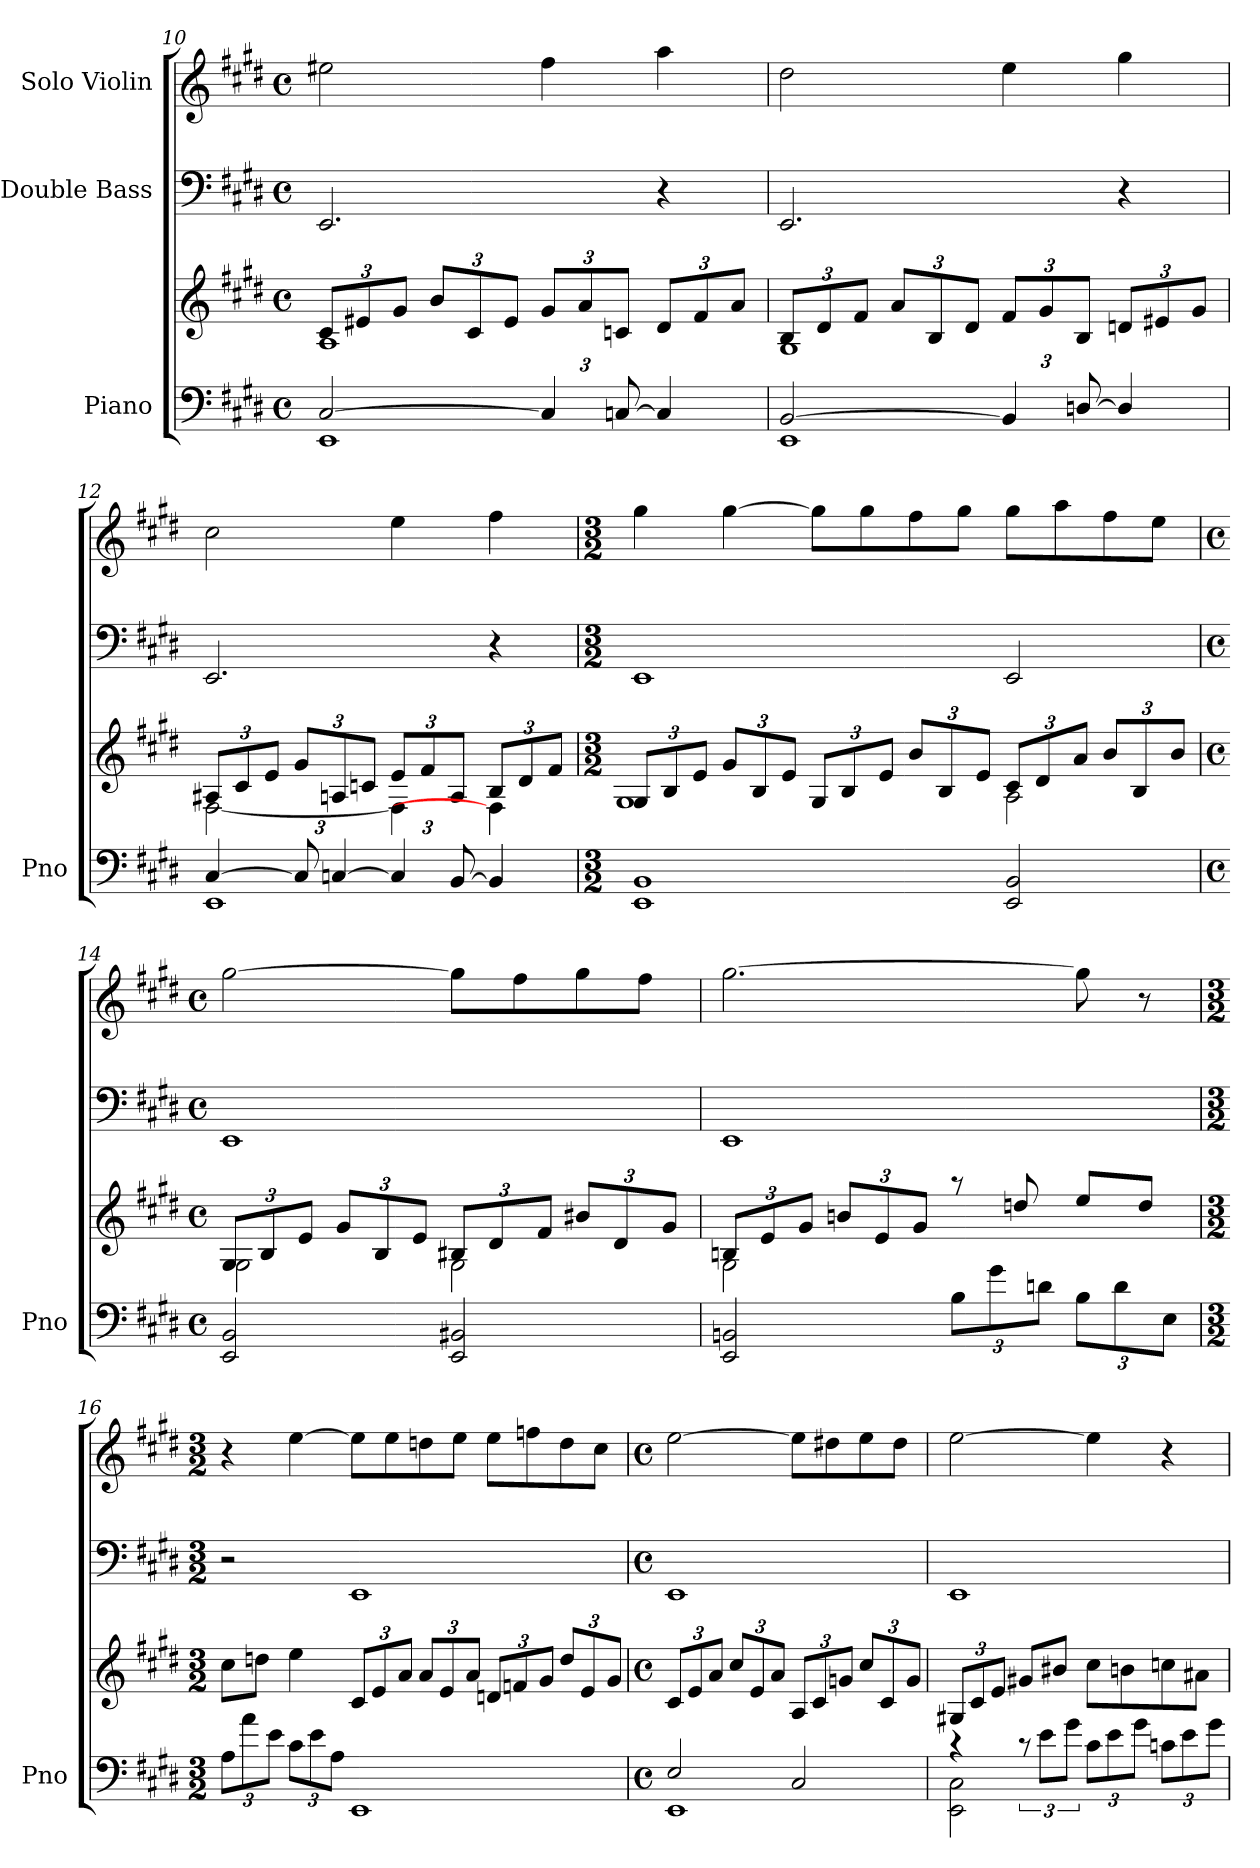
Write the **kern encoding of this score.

**kern	**kern	**kern	**kern
*part3	*part3	*part2	*part1
*staff4	*staff3	*staff2	*staff1
*I"Piano	*	*I"Double Bass	*I"Solo Violin
*I'Pno	*	*	*
*clefF4	*clefG2	*clefF4	*clefG2
*	*	*ITrd7c12	*
*k[f#c#g#d#]	*k[f#c#g#d#]	*k[f#c#g#d#]	*k[f#c#g#d#]
*E:	*E:	*E:	*E:
*M4/4	*M4/4	*M4/4	*M4/4
*met(c)	*met(c)	*met(c)	*met(c)
=10	=10	=10	=10
*^	*^	*	*
[>2C#/	1EE	12c#/L	1A	2.EEE/	2ee#X\
.	.	12e#X/	.	.	.
.	.	12g#/J	.	.	.
.	.	12b/L	.	.	.
.	.	12c#/	.	.	.
.	.	12e#/J	.	.	.
*Xbrackettup	*	*	*	*	*
6C#/]	.	12g#/L	.	.	4ff#\
.	.	12a/	.	.	.
[>12Cn/	.	12cn/J	.	.	.
4C/]	.	12d#/L	.	4r	4aa\
.	.	12f#/	.	.	.
.	.	12a/J	.	.	.
=11	=11	=11	=11	=11	=11
[>2BB/	1EE	12B/L	1G#	2.EEE/	2dd#\
.	.	12d#/	.	.	.
.	.	12f#/J	.	.	.
.	.	12a/L	.	.	.
.	.	12B/	.	.	.
.	.	12d#/J	.	.	.
6BB/]	.	12f#/L	.	.	4ee\
.	.	12g#/	.	.	.
[>12Dn/	.	12B/J	.	.	.
4D/]	.	12dn/L	.	4r	4gg#\
.	.	12e#X/	.	.	.
.	.	12g#/J	.	.	.
=12	=12	=12	=12	=12	=12
[>4C#/	1EE	12A#X/L	[<2F#\	2.EEE/	2cc#\
.	.	12c#/	.	.	.
.	.	12e/J	.	.	.
12C#/]	.	12g#/L	.	.	.
[>6Cn/	.	12An/	.	.	.
.	.	12cn/J	.	.	.
6C/]	.	12e/L	4F#\]	.	4ee\
.	.	12f#/	.	.	.
[>12BB/	.	12A/J	.	.	.
4BB/]	.	12B/L	4F#\]	4r	4ff#\
.	.	12d#/	.	.	.
.	.	12f#/J	.	.	.
*v	*v	*	*	*	*
!!LO:PB:g=z
=13	=13	=13	=13	=13
*M3/2	*M3/2	*	*M3/2	*M3/2
1EE 1BB	12G#/L	1G#	1EEE	4gg#\
.	12B/	.	.	.
.	12e/J	.	.	.
.	12g#/L	.	.	[4gg#\
.	12B/	.	.	.
.	12e/J	.	.	.
.	12G#/L	.	.	8gg#\L]
.	12B/	.	.	.
.	.	.	.	8gg#\
.	12e/J	.	.	.
.	12b/L	.	.	8ff#\
.	12B/	.	.	.
.	.	.	.	8gg#\J
.	12e/J	.	.	.
2EE/ 2BB/	12c#/L	2A\	2EEE/	8gg#\L
.	12d#/	.	.	.
.	.	.	.	8aa\
.	12a/J	.	.	.
.	12b/L	.	.	8ff#\
.	12B/	.	.	.
.	.	.	.	8ee\J
.	12b/J	.	.	.
=14	=14	=14	=14	=14
*M4/4	*M4/4	*	*M4/4	*M4/4
*met(c)	*met(c)	*	*met(c)	*met(c)
2EE/ 2BB/	12G#/L	2G#\	1EEE	[2gg#\
.	12B/	.	.	.
.	12e/J	.	.	.
.	12g#/L	.	.	.
.	12B/	.	.	.
.	12e/J	.	.	.
2EE/ 2BB#X/	12B#X/L	2G#\	.	8gg#\L]
.	12d#/	.	.	.
.	.	.	.	8ff#\
.	12f#/J	.	.	.
.	12b#X/L	.	.	8gg#\
.	12d#/	.	.	.
.	.	.	.	8ff#\J
.	12g#/J	.	.	.
=15	=15	=15	=15	=15
2EE/ 2BBn/	12Bn/L	2G#\	1EEE	[2.gg#\
.	12e/	.	.	.
.	12g#/J	.	.	.
.	12bn/L	.	.	.
.	12e/	.	.	.
.	12g#/J	.	.	.
*brackettup	*	*	*	*
12B\L	8raa	2ryy	.	.
12g#\	.	.	.	.
.	8ddn/	.	.	.
12dn\J	.	.	.	.
12B\L	8ee/L	.	.	8gg#\]
12d\	.	.	.	.
.	8dd/J	.	.	8r
12E\J	.	.	.	.
!!LO:LB:g=z
=16	=16	=16	=16	=16
*M3/2	*M3/2	*	*M3/2	*M3/2
12A\L	8cc#\L	2ryy	2r	4r
12a\	.	.	.	.
.	8ddn\J	.	.	.
12e\J	.	.	.	.
12c#\L	4ee\	.	.	[4ee\
12e\	.	.	.	.
12A\J	.	.	.	.
1EE	12c#/L	1ryy	1EEE	8ee\L]
.	12e/	.	.	.
.	.	.	.	8ee\
.	12a/J	.	.	.
.	12a/L	.	.	8ddn\
.	12e/	.	.	.
.	.	.	.	8ee\J
.	12a/J	.	.	.
.	12dn/L	.	.	8ee\L
.	12fn/	.	.	.
.	.	.	.	8ffn\
.	12g#/J	.	.	.
.	12dd/L	.	.	8dd\
.	12e/	.	.	.
.	.	.	.	8cc#\J
.	12g#/J	.	.	.
*	*v	*v	*	*
=17	=17	=17	=17
*M4/4	*M4/4	*M4/4	*M4/4
*met(c)	*met(c)	*met(c)	*met(c)
*^	*	*	*
2E/	1EE	12c#/L	1EEE	[2ee\
.	.	12e/	.	.
.	.	12a/J	.	.
.	.	12cc#/L	.	.
.	.	12e/	.	.
.	.	12a/J	.	.
2C#/	.	12A/L	.	8ee\L]
.	.	12c#/	.	.
.	.	.	.	8dd#X\
.	.	12gn/J	.	.
.	.	12cc#/L	.	8ee\
.	.	12c#/	.	.
.	.	.	.	8dd#\J
.	.	12g/J	.	.
=18	=18	=18	=18	=18
4rc	2EE\ 2C#\	12G#X/L	1EEE	[2ee\
.	.	12c#/	.	.
.	.	12e/J	.	.
12rc	.	8g#X/L	.	.
12e\L	.	.	.	.
.	.	8b#X/J	.	.
12g#\J	.	.	.	.
12c#\L	2ryy	8cc#\L	.	4ee\]
12e\	.	.	.	.
.	.	8bn\	.	.
12g#\J	.	.	.	.
12cn\L	.	8ccn\	.	4r
12e\	.	.	.	.
.	.	8a#X\J	.	.
12g#\J	.	.	.	.
*v	*v	*	*	*
=	=	=	=
*-	*-	*-	*-
